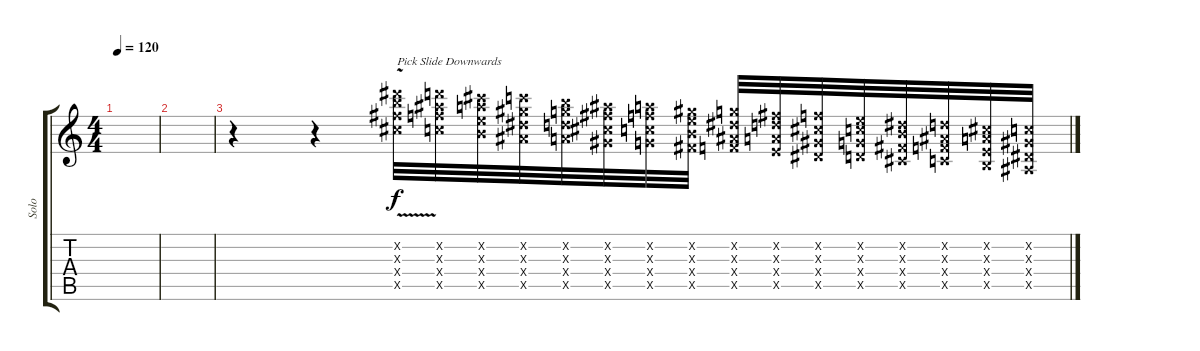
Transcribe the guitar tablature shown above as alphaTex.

\track ("Solo" "Solo") {instrument overdrivenguitar}
\staff {score tabs}
\tuning (F4 C4 Ab3 Eb3 Bb2 F2) {hide}
\ts (4 4)
\tempo 120
\clef g2
\ks c
|
|
r.4 r.4 (15.2{x} 15.3{v x} 15.4{x} 15.5{x}).32{txt "Pick Slide Downwards"} (14.2{x} 14.3{x} 14.4{x} 14.5{x}).32 (13.2{x} 13.3{x} 13.4{x} 13.5{x}).32 (12.2{x} 12.3{x} 12.4{x} 12.5{x}).32 (11.2{x} 11.3{x} 11.4{x} 11.5{x}).32 (10.2{x} 10.3{x} 10.4{x} 10.5{x}).32 (9.2{x} 9.3{x} 9.4{x} 9.5{x}).32 (8.2{x} 8.3{x} 8.4{x} 8.5{x}).32 (7.2{x} 7.3{x} 7.4{x} 7.5{x}).32 (6.2{x} 6.3{x} 6.4{x} 6.5{x}).32 (5.2{x} 5.3{x} 5.4{x} 5.5{x}).32 (4.2{x} 4.3{x} 4.4{x} 4.5{x}).32 (3.2{x} 3.3{x} 3.4{x} 3.5{x}).32 (2.2{x} 2.3{x} 2.4{x} 2.5{x}).32 (1.2{x} 1.3{x} 1.4{x} 1.5{x}).32 (0.2{x} 0.3{x} 0.4{x} 0.5{x}).32
